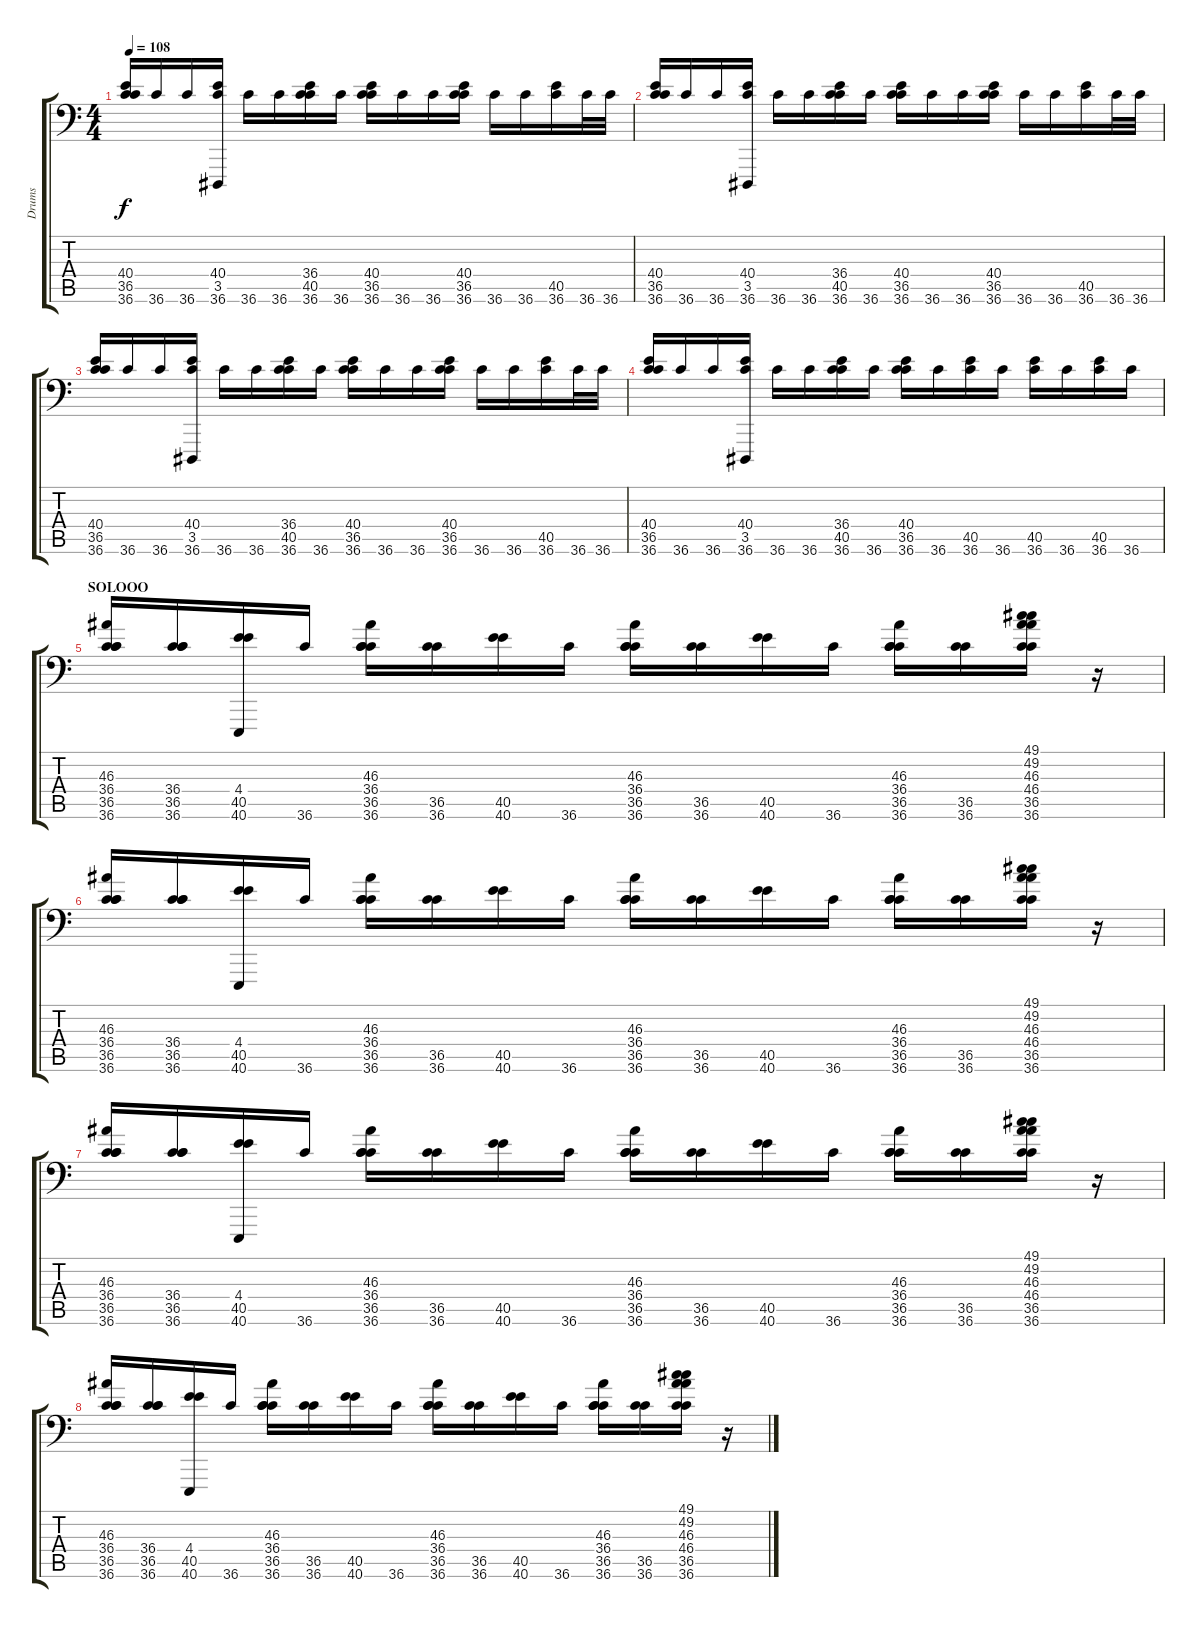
\track ("Drums" "Drums") {instrument acousticgrandpiano}
\staff {score tabs}
\tuning (C-1 C-1 C-1 C-1 C-1 C-1) {hide}
\ts (4 4)
\tempo 108
\clef f4
\ks c
(40.4 36.5 36.6).16{dy f} 36.6.16 36.6.16 (40.4 3.5 36.6).16 36.6.16 36.6.16 (36.4 40.5 36.6).16 36.6.16 (40.4 36.5 36.6).16 36.6.16 36.6.16 (40.4 36.5 36.6).16 36.6.16 36.6.16 (40.5 36.6).16 36.6.32 36.6.32 |
(40.4 36.5 36.6).16 36.6.16 36.6.16 (40.4 3.5 36.6).16 36.6.16 36.6.16 (36.4 40.5 36.6).16 36.6.16 (40.4 36.5 36.6).16 36.6.16 36.6.16 (40.4 36.5 36.6).16 36.6.16 36.6.16 (40.5 36.6).16 36.6.32 36.6.32 |
(40.4 36.5 36.6).16 36.6.16 36.6.16 (40.4 3.5 36.6).16 36.6.16 36.6.16 (36.4 40.5 36.6).16 36.6.16 (40.4 36.5 36.6).16 36.6.16 36.6.16 (40.4 36.5 36.6).16 36.6.16 36.6.16 (40.5 36.6).16 36.6.32 36.6.32 |
(40.4 36.5 36.6).16 36.6.16 36.6.16 (40.4 3.5 36.6).16 36.6.16 36.6.16 (36.4 40.5 36.6).16 36.6.16 (40.4 36.5 36.6).16 36.6.16 (40.5 36.6).16 36.6.16 (40.5 36.6).16 36.6.16 (40.5 36.6).16 36.6.16 |
\section ("" "SOLOOO")
(46.3 36.4 36.5 36.6).16 (36.4 36.5 36.6).16 (4.4 40.5 40.6).16 36.6.16 (46.3 36.4 36.5 36.6).16 (36.5 36.6).16 (40.5 40.6).16 36.6.16 (46.3 36.4 36.5 36.6).16 (36.5 36.6).16 (40.5 40.6).16 36.6.16 (46.3 36.4 36.5 36.6).16 (36.5 36.6).16 (49.1 49.2 46.3 46.4 36.5 36.6).16 r.16 |
(46.3 36.4 36.5 36.6).16 (36.4 36.5 36.6).16 (4.4 40.5 40.6).16 36.6.16 (46.3 36.4 36.5 36.6).16 (36.5 36.6).16 (40.5 40.6).16 36.6.16 (46.3 36.4 36.5 36.6).16 (36.5 36.6).16 (40.5 40.6).16 36.6.16 (46.3 36.4 36.5 36.6).16 (36.5 36.6).16 (49.1 49.2 46.3 46.4 36.5 36.6).16 r.16 |
(46.3 36.4 36.5 36.6).16 (36.4 36.5 36.6).16 (4.4 40.5 40.6).16 36.6.16 (46.3 36.4 36.5 36.6).16 (36.5 36.6).16 (40.5 40.6).16 36.6.16 (46.3 36.4 36.5 36.6).16 (36.5 36.6).16 (40.5 40.6).16 36.6.16 (46.3 36.4 36.5 36.6).16 (36.5 36.6).16 (49.1 49.2 46.3 46.4 36.5 36.6).16 r.16 |
(46.3 36.4 36.5 36.6).16 (36.4 36.5 36.6).16 (4.4 40.5 40.6).16 36.6.16 (46.3 36.4 36.5 36.6).16 (36.5 36.6).16 (40.5 40.6).16 36.6.16 (46.3 36.4 36.5 36.6).16 (36.5 36.6).16 (40.5 40.6).16 36.6.16 (46.3 36.4 36.5 36.6).16 (36.5 36.6).16 (49.1 49.2 46.3 46.4 36.5 36.6).16 r.16
